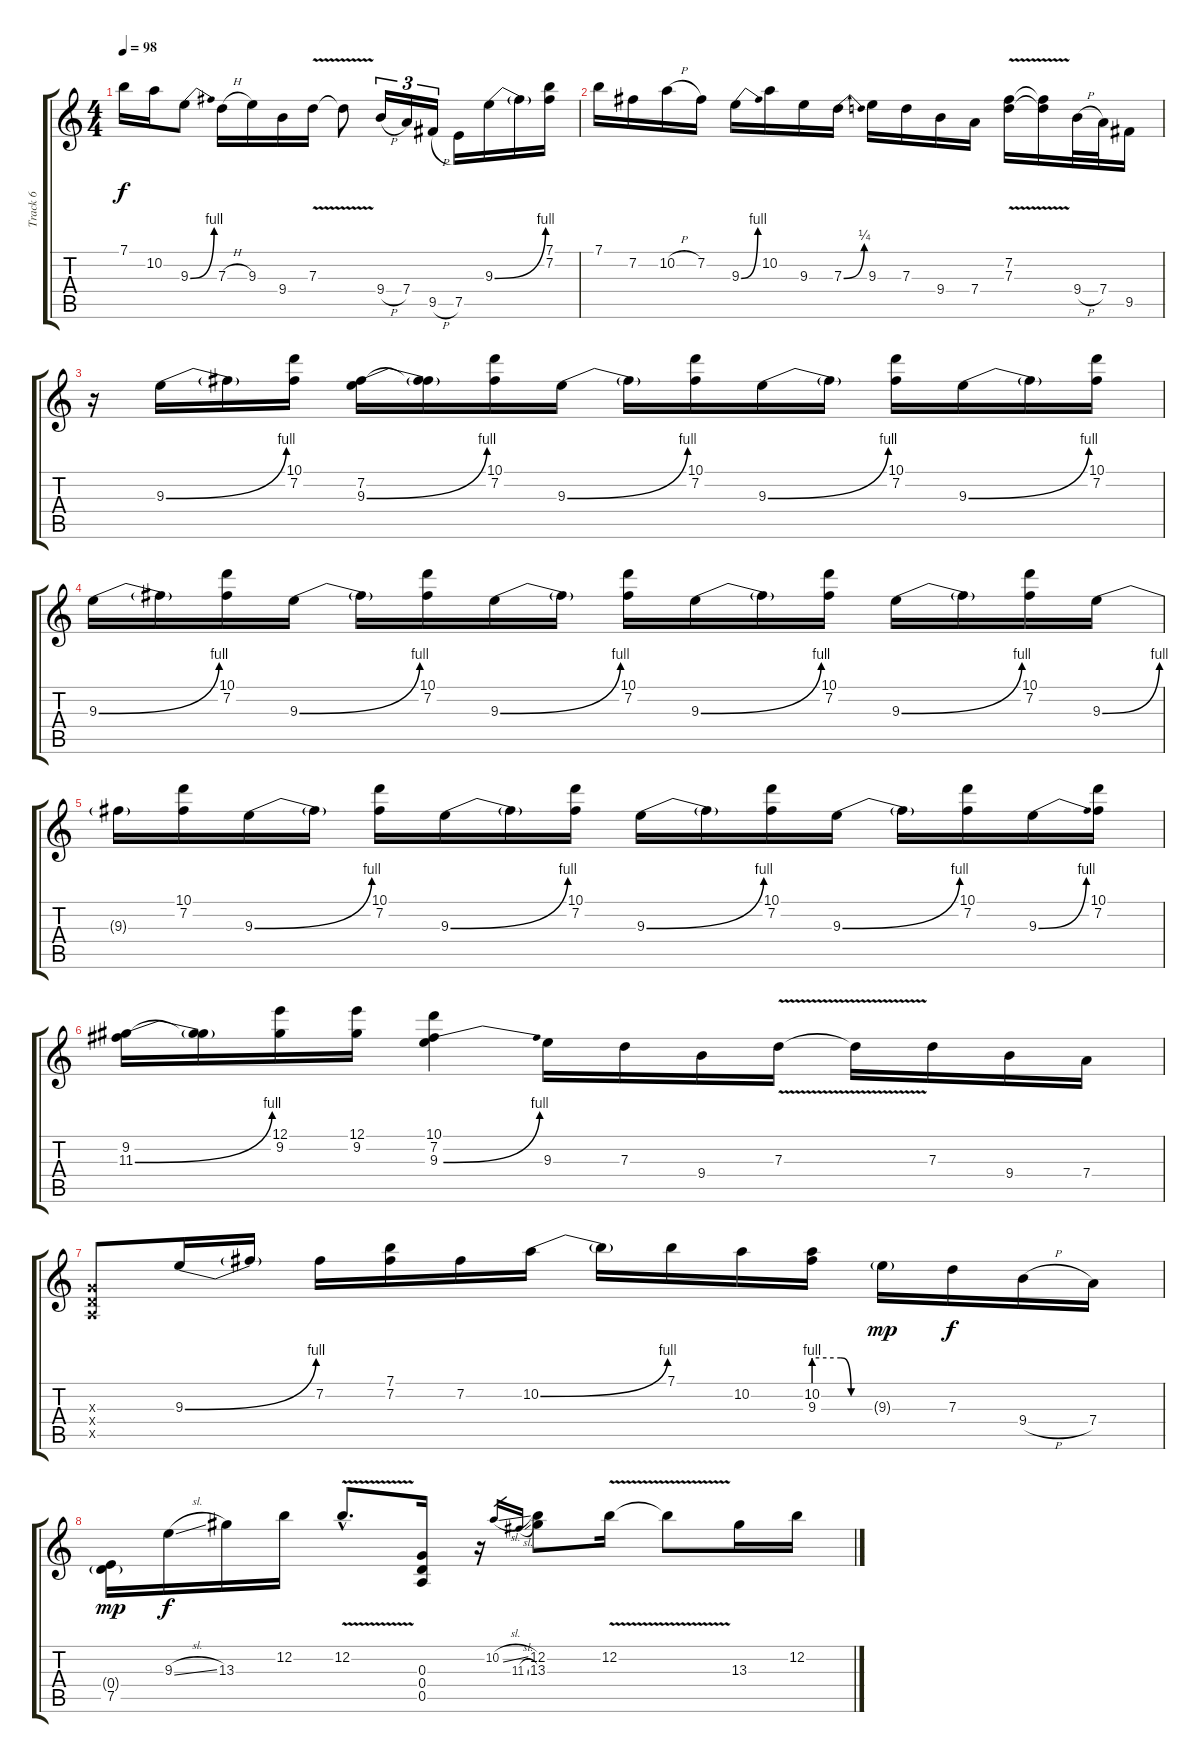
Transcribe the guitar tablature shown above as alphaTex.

\track ("Track 6" "Track 6") {instrument overdrivenguitar}
\staff {score tabs}
\tuning (E4 B3 G3 D3 A2 E2) {hide}
\ts (4 4)
\tempo 98
\clef g2
\ks c
7.1.16{dy f} 10.2.16 9.3{be (bend 0 0 60 4)}.8 7.3{h}.16 9.3.16 9.4.16 7.3{v}.16 7.3{t}.8 9.4{h}.16{tu (3 2)} 7.4.16{tu (3 2)} 9.5{h}.16{tu (3 2)} 7.5.16 9.3{be (bend 0 0 60 4)}.16 9.3{t}.16 (7.1 7.2).16 |
7.1.16 7.2.16 10.2{h}.16 7.2.16 9.3{be (bend 0 0 60 4)}.16 10.2.16 9.3.16 7.3{be (bend 0 0 60 1)}.16 9.3.16 7.3.16 9.4.16 7.4.16 (7.2{v} 7.3{v}).16 (7.2{t} 7.3{t}).16 9.4{h}.32 7.4.32 9.5.16 |
r.16 9.3{be (bend 0 0 60 4)}.16 9.3{t}.16 (10.1 7.2).16 (7.2 9.3{be (bend 0 0 60 4)}).16 (7.2{t} 9.3{t}).16 (10.1 7.2).16 9.3{be (bend 0 0 60 4)}.16 9.3{t}.16 (10.1 7.2).16 9.3{be (bend 0 0 60 4)}.16 9.3{t}.16 (10.1 7.2).16 9.3{be (bend 0 0 60 4)}.16 9.3{t}.16 (10.1 7.2).16 |
9.3{be (bend 0 0 60 4)}.16 9.3{t}.16 (10.1 7.2).16 9.3{be (bend 0 0 60 4)}.16 9.3{t}.16 (10.1 7.2).16 9.3{be (bend 0 0 60 4)}.16 9.3{t}.16 (10.1 7.2).16 9.3{be (bend 0 0 60 4)}.16 9.3{t}.16 (10.1 7.2).16 9.3{be (bend 0 0 60 4)}.16 9.3{t}.16 (10.1 7.2).16 9.3{be (bend 0 0 60 4)}.16 |
9.3{t}.16 (10.1 7.2).16 9.3{be (bend 0 0 60 4)}.16 9.3{t}.16 (10.1 7.2).16 9.3{be (bend 0 0 60 4)}.16 9.3{t}.16 (10.1 7.2).16 9.3{be (bend 0 0 60 4)}.16 9.3{t}.16 (10.1 7.2).16 9.3{be (bend 0 0 60 4)}.16 9.3{t}.16 (10.1 7.2).16 9.3{be (bend 0 0 60 4)}.16 (10.1 7.2).16 |
(9.2 11.3{be (bend 0 0 60 4)}).16 (9.2{t} 11.3{t}).16 (12.1 9.2).16 (12.1 9.2).16 (10.1 7.2 9.3{be (bend 0 0 60 4)}).4 9.3.16 7.3.16 9.4.16 7.3{v}.16 7.3{t}.16 7.3.16 9.4.16 7.4.16 |
(0.3{x} 0.4{x} 0.5{x}).8 9.3{be (bend 0 0 60 4)}.16 9.3{t}.16 7.2.16 (7.1 7.2).16 7.2.16 10.2{be (bend 0 0 60 4)}.16 10.2{t}.16 7.1.16 10.2.16 (10.2 9.3{be (custom 0 4 29 4 40 0 60 0)}).16 9.3{g}.16{dy mp} 7.3.16{dy f} 9.4{h}.16 7.4.16 |
(0.4{g} 7.5).16{dy mp} 9.3{sl}.16{dy f} 13.3.16 12.2.16 12.2{v hac}.8{d} (0.3 0.4 0.5).16 r.16 10.2{sl}.16{gr} 11.3{sl}.16{gr} (12.2 13.3).8 12.2{v}.16 12.2{t}.8 13.3.16 12.2.16
